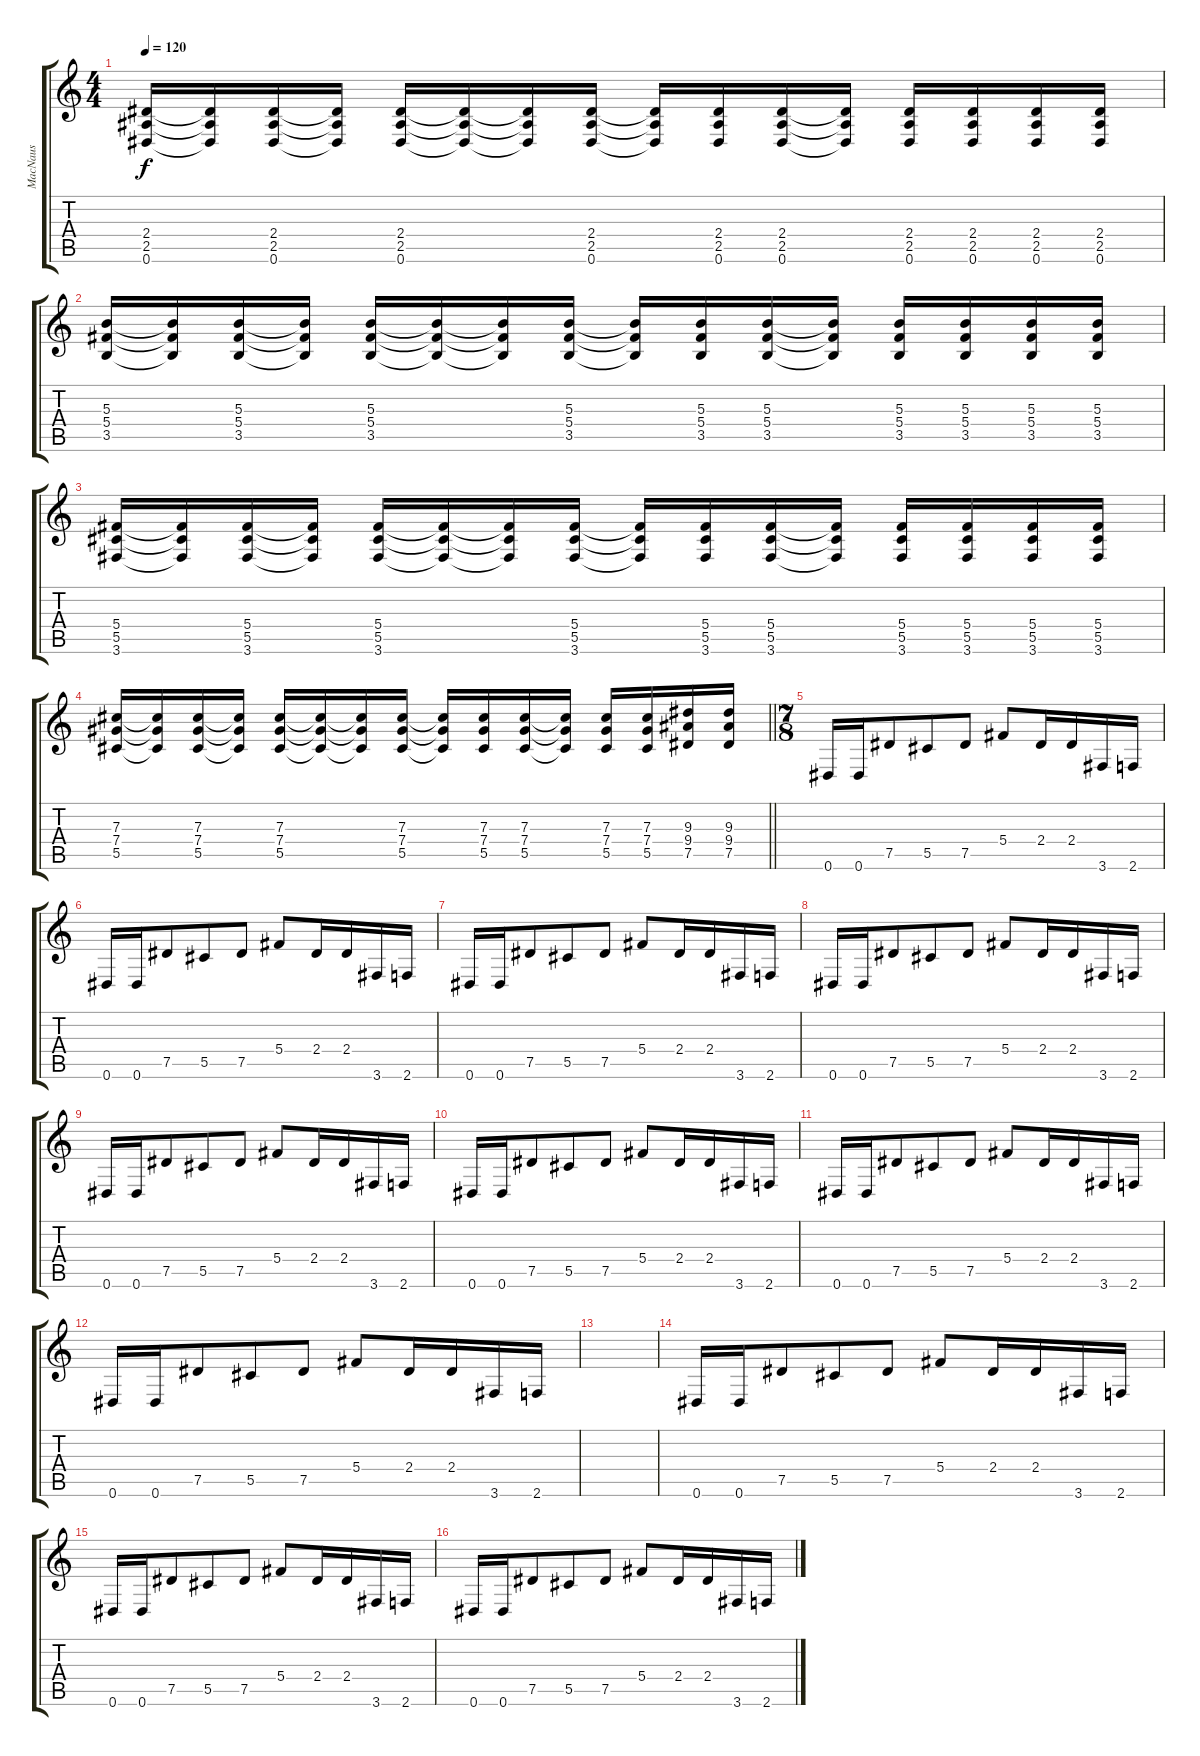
\track ("MacNaus" "MacNaus") {instrument overdrivenguitar}
\staff {score tabs}
\tuning (Eb4 Bb3 Gb3 Db3 Ab2 Eb2) {hide}
\ts (4 4)
\tempo 120
\clef g2
\ks c
(2.4 2.5 0.6).16{dy f} (2.4{t} 2.5{t} 0.6{t}).16 (2.4 2.5 0.6).16 (2.4{t} 2.5{t} 0.6{t}).16 (2.4 2.5 0.6).16 (2.4{t} 2.5{t} 0.6{t}).16 (2.4{t} 2.5{t} 0.6{t}).16 (2.4 2.5 0.6).16 (2.4{t} 2.5{t} 0.6{t}).16 (2.4 2.5 0.6).16 (2.4 2.5 0.6).16 (2.4{t} 2.5{t} 0.6{t}).16 (2.4 2.5 0.6).16 (2.4 2.5 0.6).16 (2.4 2.5 0.6).16 (2.4 2.5 0.6).16 |
(5.3 5.4 3.5).16 (5.3{t} 5.4{t} 3.5{t}).16 (5.3 5.4 3.5).16 (5.3{t} 5.4{t} 3.5{t}).16 (5.3 5.4 3.5).16 (5.3{t} 5.4{t} 3.5{t}).16 (5.3{t} 5.4{t} 3.5{t}).16 (5.3 5.4 3.5).16 (5.3{t} 5.4{t} 3.5{t}).16 (5.3 5.4 3.5).16 (5.3 5.4 3.5).16 (5.3{t} 5.4{t} 3.5{t}).16 (5.3 5.4 3.5).16 (5.3 5.4 3.5).16 (5.3 5.4 3.5).16 (5.3 5.4 3.5).16 |
(5.4 5.5 3.6).16 (5.4{t} 5.5{t} 3.6{t}).16 (5.4 5.5 3.6).16 (5.4{t} 5.5{t} 3.6{t}).16 (5.4 5.5 3.6).16 (5.4{t} 5.5{t} 3.6{t}).16 (5.4{t} 5.5{t} 3.6{t}).16 (5.4 5.5 3.6).16 (5.4{t} 5.5{t} 3.6{t}).16 (5.4 5.5 3.6).16 (5.4 5.5 3.6).16 (5.4{t} 5.5{t} 3.6{t}).16 (5.4 5.5 3.6).16 (5.4 5.5 3.6).16 (5.4 5.5 3.6).16 (5.4 5.5 3.6).16 |
\barLineRight lightlight
(7.3 7.4 5.5).16 (7.3{t} 7.4{t} 5.5{t}).16 (7.3 7.4 5.5).16 (7.3{t} 7.4{t} 5.5{t}).16 (7.3 7.4 5.5).16 (7.3{t} 7.4{t} 5.5{t}).16 (7.3{t} 7.4{t} 5.5{t}).16 (7.3 7.4 5.5).16 (7.3{t} 7.4{t} 5.5{t}).16 (7.3 7.4 5.5).16 (7.3 7.4 5.5).16 (7.3{t} 7.4{t} 5.5{t}).16 (7.3 7.4 5.5).16 (7.3 7.4 5.5).16 (9.3 9.4 7.5).16 (9.3 9.4 7.5).16 |
\ts (7 8)
0.6.16 0.6.16 7.5.8 5.5.8 7.5.8 5.4.8 2.4.16 2.4.16 3.6.16 2.6.16 |
0.6.16 0.6.16 7.5.8 5.5.8 7.5.8 5.4.8 2.4.16 2.4.16 3.6.16 2.6.16 |
0.6.16 0.6.16 7.5.8 5.5.8 7.5.8 5.4.8 2.4.16 2.4.16 3.6.16 2.6.16 |
0.6.16 0.6.16 7.5.8 5.5.8 7.5.8 5.4.8 2.4.16 2.4.16 3.6.16 2.6.16 |
0.6.16 0.6.16 7.5.8 5.5.8 7.5.8 5.4.8 2.4.16 2.4.16 3.6.16 2.6.16 |
0.6.16 0.6.16 7.5.8 5.5.8 7.5.8 5.4.8 2.4.16 2.4.16 3.6.16 2.6.16 |
0.6.16 0.6.16 7.5.8 5.5.8 7.5.8 5.4.8 2.4.16 2.4.16 3.6.16 2.6.16 |
0.6.16 0.6.16 7.5.8 5.5.8 7.5.8 5.4.8 2.4.16 2.4.16 3.6.16 2.6.16 |
|
0.6.16 0.6.16 7.5.8 5.5.8 7.5.8 5.4.8 2.4.16 2.4.16 3.6.16 2.6.16 |
0.6.16 0.6.16 7.5.8 5.5.8 7.5.8 5.4.8 2.4.16 2.4.16 3.6.16 2.6.16 |
0.6.16 0.6.16 7.5.8 5.5.8 7.5.8 5.4.8 2.4.16 2.4.16 3.6.16 2.6.16
